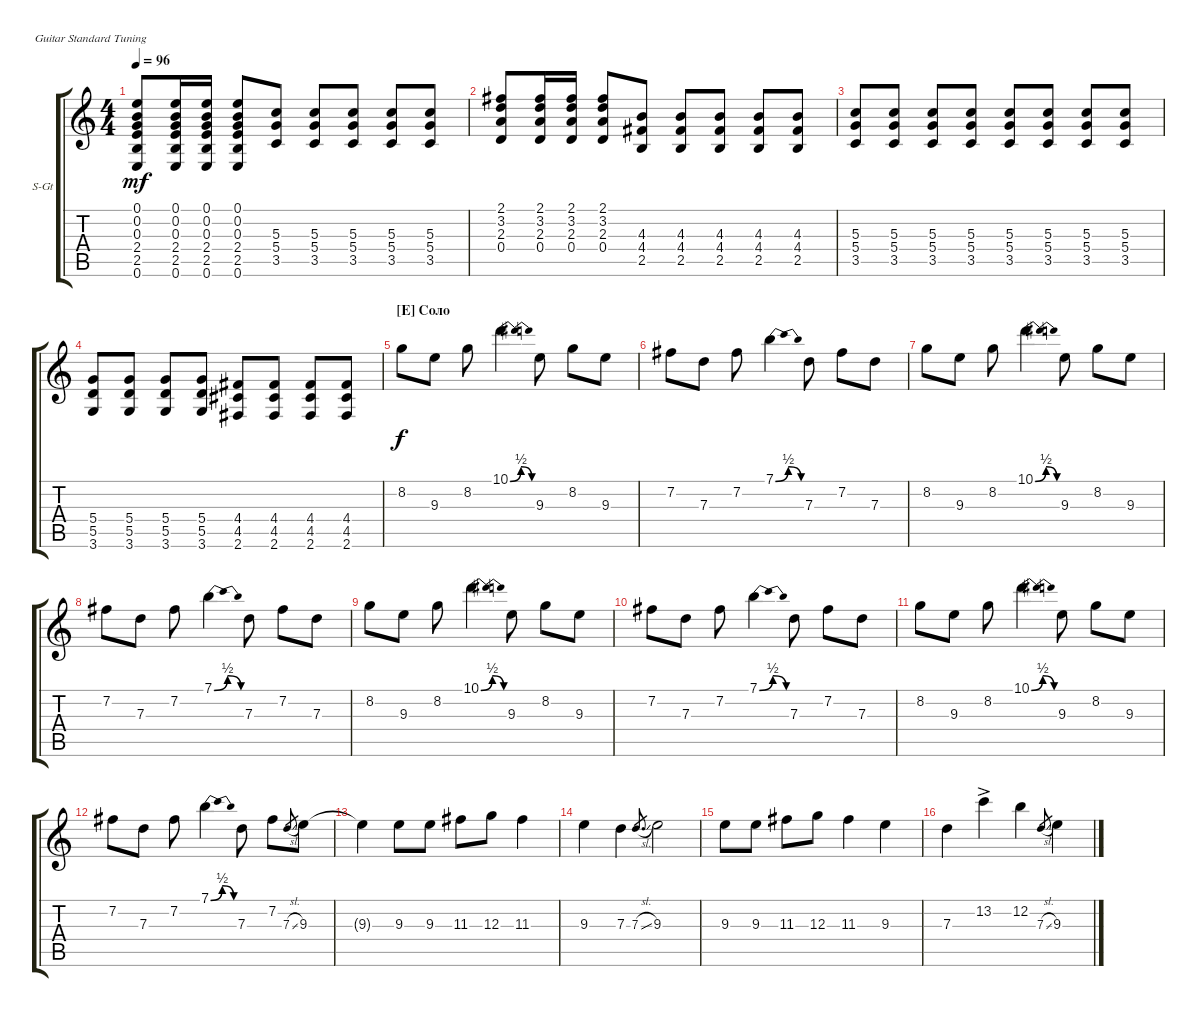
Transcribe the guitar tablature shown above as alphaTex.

\defaultSystemsLayout 4
\bracketExtendMode groupsimilarinstruments
\firstSystemTrackNameOrientation horizontal
\otherSystemsTrackNameOrientation horizontal
\track ("Steel Guitar" "S-Gt") {instrument acousticguitarsteel}
\staff {score tabs}
\tuning (E4 B3 G3 D3 A2 E2)
\ts (4 4)
\tempo 96
\clef g2
\ks c
(2.5 2.4 0.6 0.3 0.2 0.1).8{dy mf} (2.5 2.4 0.6 0.1 0.2 0.3).16 (2.5 2.4 0.6 0.1 0.2 0.3).16 (2.5 2.4 0.6 0.3 0.2 0.1).8 (3.5 5.4 5.3).8 (3.5 5.4 5.3).8 (3.5 5.4 5.3).8 (3.5 5.4 5.3).8 (3.5 5.4 5.3).8 |
(2.1 2.3 3.2 0.4).8 (2.1 2.3 3.2 0.4).16 (2.1 2.3 3.2 0.4).16 (2.1 2.3 3.2 0.4).8 (4.4 2.5 4.3).8 (4.4 2.5 4.3).8 (4.4 2.5 4.3).8 (4.4 2.5 4.3).8 (4.4 2.5 4.3).8 |
(3.5 5.4 5.3).8 (3.5 5.4 5.3).8 (3.5 5.4 5.3).8 (3.5 5.4 5.3).8 (3.5 5.4 5.3).8 (3.5 5.4 5.3).8 (3.5 5.4 5.3).8 (3.5 5.4 5.3).8 |
(3.6 5.5 5.4).8 (3.6 5.5 5.4).8 (3.6 5.5 5.4).8 (3.6 5.5 5.4).8 (2.6 4.5 4.4).8 (2.6 4.5 4.4).8 (2.6 4.5 4.4).8 (2.6 4.5 4.4).8 |
\section ("E" "Соло")
8.2.8{dy f} 9.3.8 8.2.8 10.1{be (bendrelease 0 0 9.6 2 20.4 2 30 0)}.4 9.3.8 8.2.8 9.3.8 |
7.2.8 7.3.8 7.2.8 7.1{be (bendrelease 0 0 8.4 2 20.4 2 30 0)}.4 7.3.8 7.2.8 7.3.8 |
8.2.8 9.3.8 8.2.8 10.1{be (bendrelease 0 0 9.6 2 20.4 2 30 0)}.4 9.3.8 8.2.8 9.3.8 |
7.2.8 7.3.8 7.2.8 7.1{be (bendrelease 0 0 8.4 2 20.4 2 30 0)}.4 7.3.8 7.2.8 7.3.8 |
8.2.8 9.3.8 8.2.8 10.1{be (bendrelease 0 0 9.6 2 20.4 2 30 0)}.4 9.3.8 8.2.8 9.3.8 |
7.2.8 7.3.8 7.2.8 7.1{be (bendrelease 0 0 8.4 2 20.4 2 30 0)}.4 7.3.8 7.2.8 7.3.8 |
8.2.8 9.3.8 8.2.8 10.1{be (bendrelease 0 0 9.6 2 20.4 2 30 0)}.4 9.3.8 8.2.8 9.3.8 |
7.2.8 7.3.8 7.2.8 7.1{be (bendrelease 0 0 8.4 2 20.4 2 30 0)}.4 7.3.8 7.2.8 7.3{sl}.8{gr} 9.3.8 |
9.3{t}.4 9.3.8 9.3.8 11.3.8 12.3.8 11.3.4 |
9.3.4 7.3.4 7.3{sl}.8{d gr} 9.3.2 |
9.3.8 9.3.8 11.3.8 12.3.8 11.3.4 9.3.4 |
7.3.4 13.2{ac}.4 12.2.4 7.3{sl}.8{gr} 9.3.4
